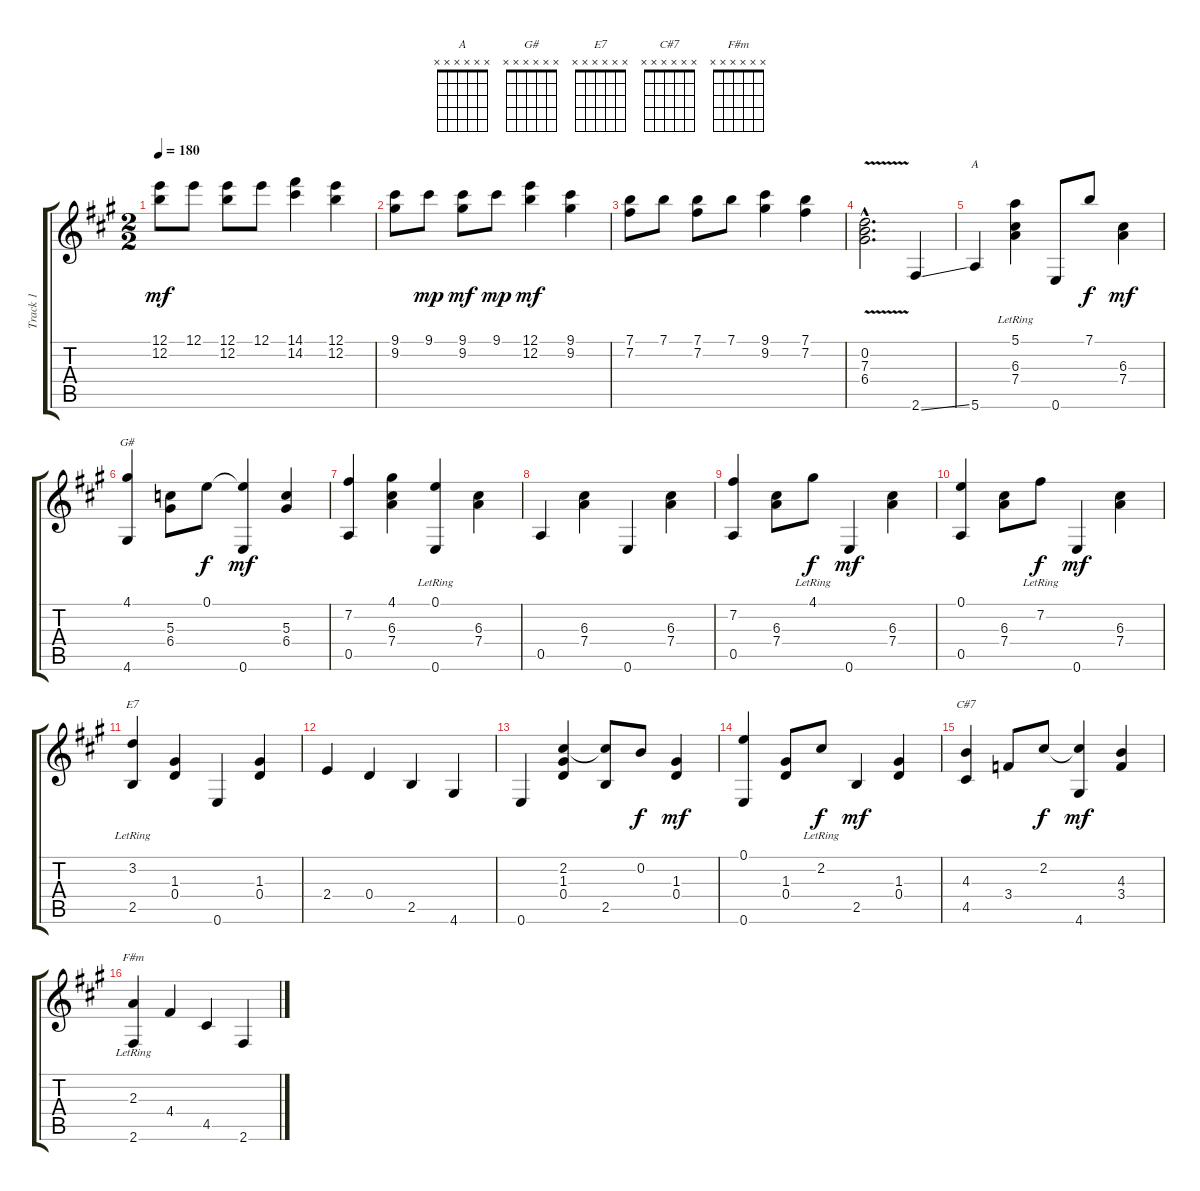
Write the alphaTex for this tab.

\track ("Track 1" "Track 1") {instrument electricguitarjazz}
\staff {score tabs}
\tuning (E4 B3 G3 D3 A2 E2) {hide}
\chord ("A" x x x x x x)
\chord ("G#" x x x x x x)
\chord ("E7" x x x x x x)
\chord ("C#7" x x x x x x)
\chord ("F#m" x x x x x x)
\ts (2 2)
\tempo 180
\clef g2
\ks a
(12.1 12.2).8{dy mf instrument electricguitarjazz} 12.1.8 (12.1 12.2).8 12.1.8 (14.1 14.2).4 (12.1 12.2).4 |
(9.1 9.2).8 9.1.8{dy mp} (9.1 9.2).8{dy mf} 9.1.8{dy mp} (12.1 12.2).4{dy mf} (9.1 9.2).4 |
(7.1 7.2).8 7.1.8 (7.1 7.2).8 7.1.8 (9.1 9.2).4 (7.1 7.2).4 |
(0.2{hac} 7.3{v hac} 6.4{v hac}).2{d} 2.6{ss}.4 |
5.6.4{ch "A"} (5.1{lr} 6.3 7.4).4 0.6.8 7.1.8{dy f} (6.3 7.4).4{dy mf} |
(4.1 4.6).4{ch "G#"} (5.3 6.4).8 0.1.8{dy f} (0.1{t} 0.6).4{dy mf} (5.3 6.4).4 |
(7.2 0.5).4 (4.1 6.3 7.4).4 (0.1{lr} 0.6).4 (6.3 7.4).4 |
0.5.4 (6.3 7.4).4 0.6.4 (6.3 7.4).4 |
(7.2 0.5).4 (6.3 7.4).8 4.1{lr}.8{dy f} 0.6.4{dy mf} (6.3 7.4).4 |
(0.1 0.5).4 (6.3 7.4).8 7.2{lr}.8{dy f} 0.6.4{dy mf} (6.3 7.4).4 |
(3.2{lr} 2.5).4{ch "E7"} (1.3 0.4).4 0.6.4 (1.3 0.4).4 |
2.4.4 0.4.4 2.5.4 4.6.4 |
0.6.4 (2.2 1.3 0.4).4 (2.2{t} 2.5).8 0.2.8{dy f} (1.3 0.4).4{dy mf} |
(0.1 0.6).4 (1.3 0.4).8 2.2{lr}.8{dy f} 2.5.4{dy mf} (1.3 0.4).4 |
(4.3 4.5).4{ch "C#7"} 3.4.8 2.2.8{dy f} (2.2{t} 4.6).4{dy mf} (4.3 3.4).4 |
(2.3{lr} 2.6).4{ch "F#m"} 4.4.4 4.5.4 2.6{ss}.4
